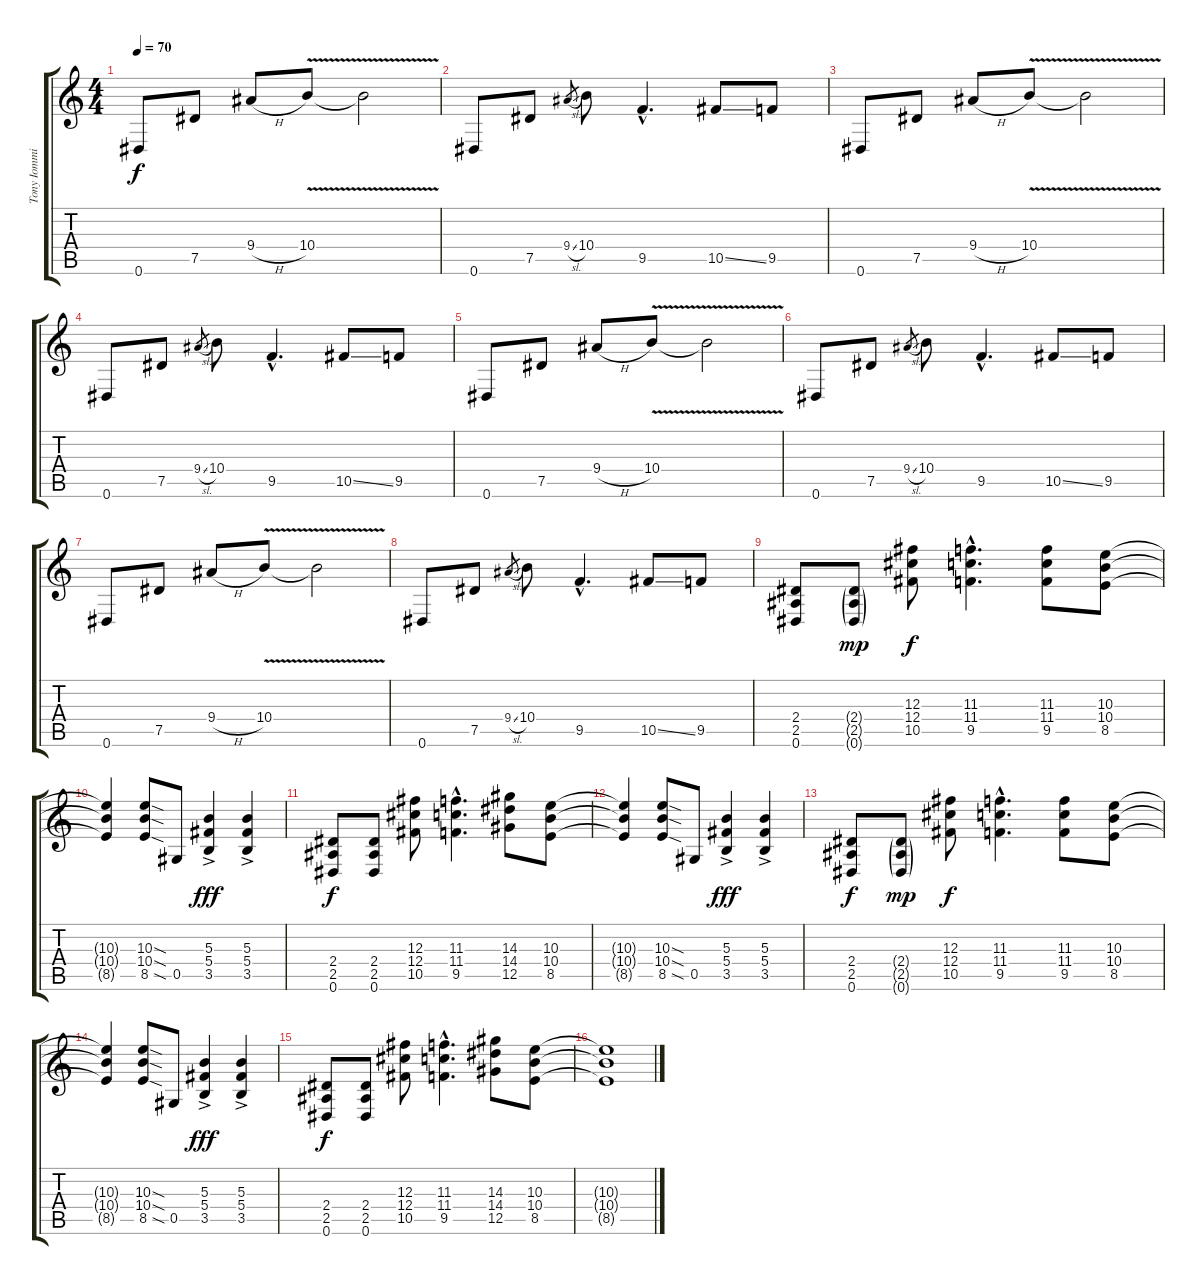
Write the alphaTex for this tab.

\track ("Tony Iommi" "Tony Iommi") {instrument overdrivenguitar}
\staff {score tabs}
\tuning (Eb4 Bb3 Gb3 Db3 Ab2 Eb2) {hide}
\ts (4 4)
\tempo 70
\clef g2
\ks c
0.6.8{dy f instrument overdrivenguitar} 7.5.8 9.4{h}.8 10.4{v}.8 10.4{t}.2 |
0.6.8 7.5.8 9.4{sl}.8{gr} 10.4.8 9.5{hac}.4{d} 10.5{ss}.8 9.5.8 |
0.6.8 7.5.8 9.4{h}.8 10.4{v}.8 10.4{t}.2 |
0.6.8 7.5.8 9.4{sl}.8{gr} 10.4.8 9.5{hac}.4{d} 10.5{ss}.8 9.5.8 |
0.6.8 7.5.8 9.4{h}.8 10.4{v}.8 10.4{t}.2 |
0.6.8 7.5.8 9.4{sl}.8{gr} 10.4.8 9.5{hac}.4{d} 10.5{ss}.8 9.5.8 |
0.6.8 7.5.8 9.4{h}.8 10.4{v}.8 10.4{t}.2 |
0.6.8 7.5.8 9.4{sl}.8{gr} 10.4.8 9.5{hac}.4{d} 10.5{ss}.8 9.5.8 |
(2.4 2.5 0.6).8 (2.4{g} 2.5{g} 0.6{g}).8{dy mp} (12.3 12.4 10.5).8{dy f} (11.3{hac} 11.4{hac} 9.5{hac}).4{d} (11.3 11.4 9.5).8 (10.3 10.4 8.5).8 |
(10.3{t} 10.4{t} 8.5{t}).4 (10.3{sod} 10.4{sod} 8.5{sod}).8 0.5.8 (5.3{ac} 5.4{ac} 3.5).4{dy fff} (5.3{ac} 5.4{ac} 3.5{ac}).4 |
(2.4 2.5 0.6).8{dy f} (2.4 2.5 0.6).8 (12.3 12.4 10.5).8 (11.3{hac} 11.4{hac} 9.5{hac}).4{d} (14.3 14.4 12.5).8 (10.3 10.4 8.5).8 |
(10.3{t} 10.4{t} 8.5{t}).4 (10.3{sod} 10.4{sod} 8.5{sod}).8 0.5.8 (5.3{ac} 5.4{ac} 3.5).4{dy fff} (5.3{ac} 5.4{ac} 3.5{ac}).4 |
(2.4 2.5 0.6).8{dy f} (2.4{g} 2.5{g} 0.6{g}).8{dy mp} (12.3 12.4 10.5).8{dy f} (11.3{hac} 11.4{hac} 9.5{hac}).4{d} (11.3 11.4 9.5).8 (10.3 10.4 8.5).8 |
(10.3{t} 10.4{t} 8.5{t}).4 (10.3{sod} 10.4{sod} 8.5{sod}).8 0.5.8 (5.3{ac} 5.4{ac} 3.5).4{dy fff} (5.3{ac} 5.4{ac} 3.5{ac}).4 |
(2.4 2.5 0.6).8{dy f} (2.4 2.5 0.6).8 (12.3 12.4 10.5).8 (11.3{hac} 11.4{hac} 9.5{hac}).4{d} (14.3 14.4 12.5).8 (10.3 10.4 8.5).8 |
(10.3{t} 10.4{t} 8.5{t}).1
